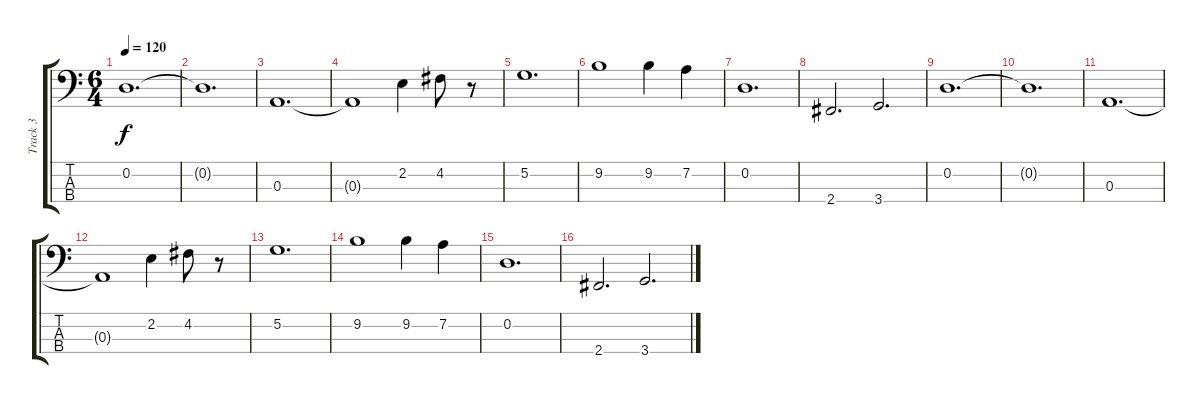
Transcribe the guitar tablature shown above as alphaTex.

\track ("Track 3" "Track 3") {instrument electricbassfinger}
\staff {score tabs}
\tuning (G2 D2 A1 E1) {hide}
\ts (6 4)
\tempo 120
\clef f4
\ks c
0.2.1{d dy f} |
0.2{t}.1{d} |
0.3.1{d} |
0.3{t}.1 2.2.4 4.2.8 r.8 |
5.2.1{d} |
9.2.1 9.2.4 7.2.4 |
0.2.1{d} |
2.4.2{d} 3.4.2{d} |
0.2.1{d} |
0.2{t}.1{d} |
0.3.1{d} |
0.3{t}.1 2.2.4 4.2.8 r.8 |
5.2.1{d} |
9.2.1 9.2.4 7.2.4 |
0.2.1{d} |
2.4.2{d} 3.4.2{d}
